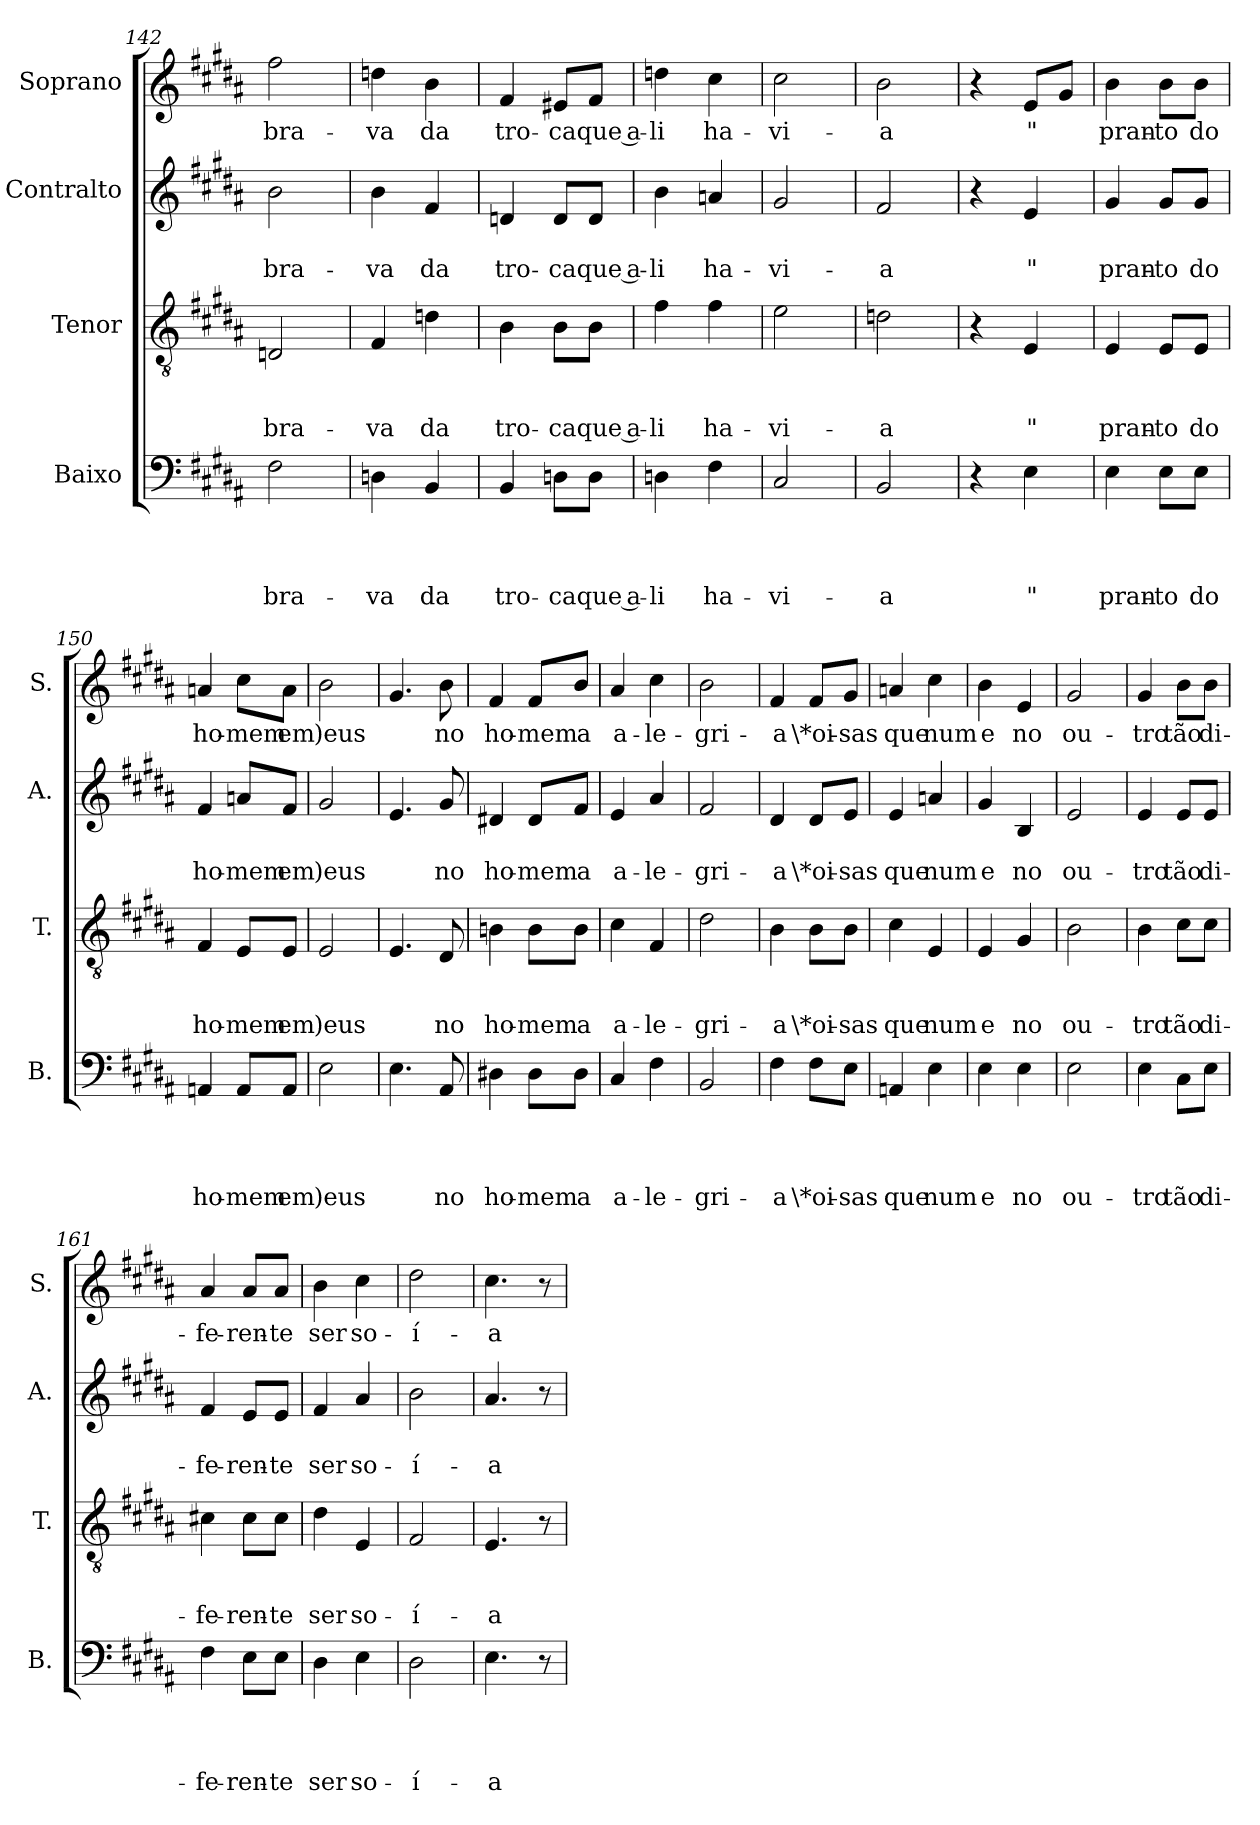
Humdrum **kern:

**kern	**text	**text	**text	**text	**kern	**text	**text	**text	**kern	**text	**text	**kern	**text
*part4	*part4	*part4	*part4	*part4	*part3	*part3	*part3	*part3	*part2	*part2	*part2	*part1	*part1
*staff4	*staff4	*staff4	*staff4	*staff4	*staff3	*staff3	*staff3	*staff3	*staff2	*staff2	*staff2	*staff1	*staff1
*I"Baixo	*	*	*	*	*I"Tenor	*	*	*	*I"Contralto	*	*	*I"Soprano	*
*I'B.	*	*	*	*	*I'T.	*	*	*	*I'A.	*	*	*I'S.	*
*clefF4	*	*	*	*	*clefGv2	*	*	*	*clefG2	*	*	*clefG2	*
*k[f#c#g#d#a#]	*	*	*	*	*k[f#c#g#d#a#]	*	*	*	*k[f#c#g#d#a#]	*	*	*k[f#c#g#d#a#]	*
*B:	*	*	*	*	*B:	*	*	*	*B:	*	*	*B:	*
=142	=142	=142	=142	=142	=142	=142	=142	=142	=142	=142	=142	=142	=142
!	!	!	!	!LO:LY:b	!	!	!	!LO:LY:b	!	!	!LO:LY:b	!	!LO:LY:b
2F#\	.	.	.	-bra-	2Dn/	.	.	-bra-	2b\	.	-bra-	2ff#\	-bra-
=143	=143	=143	=143	=143	=143	=143	=143	=143	=143	=143	=143	=143	=143
!	!	!	!	!LO:LY:b	!	!	!	!LO:LY:b	!	!	!LO:LY:b	!	!LO:LY:b
4Dn\	.	.	.	-va	4F#/	.	.	-va	4b\	.	-va	4ddn\	-va
!	!	!	!	!LO:LY:b	!	!	!	!LO:LY:b	!	!	!LO:LY:b	!	!LO:LY:b
4BB/	.	.	.	da	4dn\	.	.	da	4f#/	.	da	4b\	da
=144	=144	=144	=144	=144	=144	=144	=144	=144	=144	=144	=144	=144	=144
!	!	!	!	!LO:LY:b	!	!	!	!LO:LY:b	!	!	!LO:LY:b	!	!LO:LY:b
4BB/	.	.	.	tro-	4B\	.	.	tro-	4dn/	.	tro-	4f#/	tro-
!	!	!	!	!LO:LY:b	!	!	!	!LO:LY:b	!	!	!LO:LY:b	!	!LO:LY:b
8Dn\L	.	.	.	-ca	8B\L	.	.	-ca	8d/L	.	-ca	8e#X/L	-ca
!	!	!	!	!LO:LY:b:rj	!	!	!	!LO:LY:b:rj	!	!	!LO:LY:b:rj	!	!LO:LY:b:rj
8D\J	.	.	.	que a-	8B\J	.	.	que a-	8d/J	.	que a-	8f#/J	que a-
=145	=145	=145	=145	=145	=145	=145	=145	=145	=145	=145	=145	=145	=145
!	!	!	!	!LO:LY:b	!	!	!	!LO:LY:b	!	!	!LO:LY:b	!	!LO:LY:b
4Dn\	.	.	.	-li	4f#\	.	.	-li	4b\	.	-li	4ddn\	-li
!	!	!	!	!LO:LY:b	!	!	!	!LO:LY:b	!	!	!LO:LY:b	!	!LO:LY:b
4F#\	.	.	.	ha-	4f#\	.	.	ha-	4an/	.	ha-	4cc#\	ha-
=146	=146	=146	=146	=146	=146	=146	=146	=146	=146	=146	=146	=146	=146
!	!	!	!	!LO:LY:b	!	!	!	!LO:LY:b	!	!	!LO:LY:b	!	!LO:LY:b
2C#/	.	.	.	-vi-	2e\	.	.	-vi-	2g#/	.	-vi-	2cc#\	-vi-
=147	=147	=147	=147	=147	=147	=147	=147	=147	=147	=147	=147	=147	=147
!	!	!	!	!LO:LY:b	!	!	!	!LO:LY:b	!	!	!LO:LY:b	!	!LO:LY:b
2BB/	.	.	.	-a	2dn\	.	.	-a	2f#/	.	-a	2b\	-a
!!LO:PB:g=z
=148	=148	=148	=148	=148	=148	=148	=148	=148	=148	=148	=148	=148	=148
4r	.	.	.	.	4r	.	.	.	4r	.	.	4r	.
!	!	!	!	!LO:LY:b	!	!	!	!LO:LY:b	!	!	!LO:LY:b	!	!LO:LY:b
4E\	.	.	.	"	4E/	.	.	"	4e/	.	"	8e/L	"
.	.	.	.	.	.	.	.	.	.	.	.	8g#/J	.
=149	=149	=149	=149	=149	=149	=149	=149	=149	=149	=149	=149	=149	=149
!	!	!	!	!LO:LY:b	!	!	!	!LO:LY:b	!	!	!LO:LY:b	!	!LO:LY:b
4E\	.	.	.	pran-	4E/	.	.	pran-	4g#/	.	pran-	4b\	pran-
!	!	!	!	!LO:LY:b	!	!	!	!LO:LY:b	!	!	!LO:LY:b	!	!LO:LY:b
8E\L	.	.	.	-to	8E/L	.	.	-to	8g#/L	.	-to	8b\L	-to
!	!	!	!	!LO:LY:b	!	!	!	!LO:LY:b	!	!	!LO:LY:b	!	!LO:LY:b
8E\J	.	.	.	do	8E/J	.	.	do	8g#/J	.	do	8b\J	do
=150	=150	=150	=150	=150	=150	=150	=150	=150	=150	=150	=150	=150	=150
!	!	!	!	!LO:LY:b	!	!	!	!LO:LY:b	!	!	!LO:LY:b	!	!LO:LY:b
4AAn/	.	.	.	ho-	4F#/	.	.	ho-	4f#/	.	ho-	4an/	ho-
!	!	!	!	!LO:LY:b	!	!	!	!LO:LY:b	!	!	!LO:LY:b	!	!LO:LY:b
8AA/L	.	.	.	-mem	8E/L	.	.	-mem	8an/L	.	-mem	8cc#\L	-mem
!	!	!	!	!LO:LY:b	!	!	!	!LO:LY:b	!	!	!LO:LY:b	!	!LO:LY:b
8AA/J	.	.	.	em	8E/J	.	.	em	8f#/J	.	em	8a\J	em
=151	=151	=151	=151	=151	=151	=151	=151	=151	=151	=151	=151	=151	=151
!	!	!	!	!LO:LY:b	!	!	!	!LO:LY:b	!	!	!LO:LY:b	!	!LO:LY:b
2E\	.	.	.	)eus	2E/	.	.	)eus	2g#/	.	)eus	2b\	)eus
=152	=152	=152	=152	=152	=152	=152	=152	=152	=152	=152	=152	=152	=152
4.E\	.	.	.	.	4.E/	.	.	.	4.e/	.	.	4.g#/	.
!	!	!	!	!LO:LY:b	!	!	!	!LO:LY:b	!	!	!LO:LY:b	!	!LO:LY:b
8AA#/	.	.	.	no	8D#/	.	.	no	8g#/	.	no	8b\	no
=153	=153	=153	=153	=153	=153	=153	=153	=153	=153	=153	=153	=153	=153
!	!	!	!	!LO:LY:b	!	!	!	!LO:LY:b	!	!	!LO:LY:b	!	!LO:LY:b
4D#X\	.	.	.	ho-	4Bn\	.	.	ho-	4d#X/	.	ho-	4f#/	ho-
!	!	!	!	!LO:LY:b	!	!	!	!LO:LY:b	!	!	!LO:LY:b	!	!LO:LY:b
8D#\L	.	.	.	-mem	8B\L	.	.	-mem	8d#/L	.	-mem	8f#/L	-mem
!	!	!	!	!LO:LY:b	!	!	!	!LO:LY:b	!	!	!LO:LY:b	!	!LO:LY:b
8D#\J	.	.	.	a	8B\J	.	.	a	8f#/J	.	a	8b/J	a
=154	=154	=154	=154	=154	=154	=154	=154	=154	=154	=154	=154	=154	=154
!	!	!	!	!LO:LY:b	!	!	!	!LO:LY:b	!	!	!LO:LY:b	!	!LO:LY:b
4C#/	.	.	.	a-	4c#\	.	.	a-	4e/	.	a-	4a#/	a-
!	!	!	!	!LO:LY:b	!	!	!	!LO:LY:b	!	!	!LO:LY:b	!	!LO:LY:b
4F#\	.	.	.	-le-	4F#/	.	.	-le-	4a#/	.	-le-	4cc#\	-le-
=155	=155	=155	=155	=155	=155	=155	=155	=155	=155	=155	=155	=155	=155
!	!	!	!	!LO:LY:b	!	!	!	!LO:LY:b	!	!	!LO:LY:b	!	!LO:LY:b
2BB/	.	.	.	-gri-	2d#\	.	.	-gri-	2f#/	.	-gri-	2b\	-gri-
=156	=156	=156	=156	=156	=156	=156	=156	=156	=156	=156	=156	=156	=156
!	!	!	!	!LO:LY:b	!	!	!	!LO:LY:b	!	!	!LO:LY:b	!	!LO:LY:b
4F#\	.	.	.	-a	4B\	.	.	-a	4d#/	.	-a	4f#/	-a
!	!	!	!	!LO:LY:b	!	!	!	!LO:LY:b	!	!	!LO:LY:b	!	!LO:LY:b
8F#\L	.	.	.	\*oi-	8B\L	.	.	\*oi-	8d#/L	.	\*oi-	8f#/L	\*oi-
!	!	!	!	!LO:LY:b	!	!	!	!LO:LY:b	!	!	!LO:LY:b	!	!LO:LY:b
8E\J	.	.	.	-sas	8B\J	.	.	-sas	8e/J	.	-sas	8g#/J	-sas
!!LO:PB:g=z
=157	=157	=157	=157	=157	=157	=157	=157	=157	=157	=157	=157	=157	=157
!	!	!	!	!LO:LY:b	!	!	!	!LO:LY:b	!	!	!LO:LY:b	!	!LO:LY:b
4AAn/	.	.	.	que	4c#\	.	.	que	4e/	.	que	4an/	que
!	!	!	!	!LO:LY:b	!	!	!	!LO:LY:b	!	!	!LO:LY:b	!	!LO:LY:b
4E\	.	.	.	num	4E/	.	.	num	4an/	.	num	4cc#\	num
=158	=158	=158	=158	=158	=158	=158	=158	=158	=158	=158	=158	=158	=158
!	!	!	!	!LO:LY:b	!	!	!	!LO:LY:b	!	!	!LO:LY:b	!	!LO:LY:b
4E\	.	.	.	e	4E/	.	.	e	4g#/	.	e	4b\	e
!	!	!	!	!LO:LY:b	!	!	!	!LO:LY:b	!	!	!LO:LY:b	!	!LO:LY:b
4E\	.	.	.	no	4G#/	.	.	no	4B/	.	no	4e/	no
=159	=159	=159	=159	=159	=159	=159	=159	=159	=159	=159	=159	=159	=159
!	!	!	!	!LO:LY:b	!	!	!	!LO:LY:b	!	!	!LO:LY:b	!	!LO:LY:b
2E\	.	.	.	ou-	2B\	.	.	ou-	2e/	.	ou-	2g#/	ou-
=160	=160	=160	=160	=160	=160	=160	=160	=160	=160	=160	=160	=160	=160
!	!	!	!	!LO:LY:b	!	!	!	!LO:LY:b	!	!	!LO:LY:b	!	!LO:LY:b
4E\	.	.	.	-tro	4B\	.	.	-tro	4e/	.	-tro	4g#/	-tro
!	!	!	!	!LO:LY:b	!	!	!	!LO:LY:b	!	!	!LO:LY:b	!	!LO:LY:b
8C#\L	.	.	.	tão	8c#\L	.	.	tão	8e/L	.	tão	8b\L	tão
!	!	!	!	!LO:LY:b	!	!	!	!LO:LY:b	!	!	!LO:LY:b	!	!LO:LY:b
8E\J	.	.	.	di-	8c#\J	.	.	di-	8e/J	.	di-	8b\J	di-
=161	=161	=161	=161	=161	=161	=161	=161	=161	=161	=161	=161	=161	=161
!	!	!	!	!LO:LY:b	!	!	!	!LO:LY:b	!	!	!LO:LY:b	!	!LO:LY:b
4F#\	.	.	.	-fe-	4c#X\	.	.	-fe-	4f#/	.	-fe-	4a#/	-fe-
!	!	!	!	!LO:LY:b	!	!	!	!LO:LY:b	!	!	!LO:LY:b	!	!LO:LY:b
8E\L	.	.	.	-ren-	8c#\L	.	.	-ren-	8e/L	.	-ren-	8a#/L	-ren-
!	!	!	!	!LO:LY:b	!	!	!	!LO:LY:b	!	!	!LO:LY:b	!	!LO:LY:b
8E\J	.	.	.	-te	8c#\J	.	.	-te	8e/J	.	-te	8a#/J	-te
=162	=162	=162	=162	=162	=162	=162	=162	=162	=162	=162	=162	=162	=162
!	!	!	!	!LO:LY:b	!	!	!	!LO:LY:b	!	!	!LO:LY:b	!	!LO:LY:b
4D#\	.	.	.	ser	4d#\	.	.	ser	4f#/	.	ser	4b\	ser
!	!	!	!	!LO:LY:b	!	!	!	!LO:LY:b	!	!	!LO:LY:b	!	!LO:LY:b
4E\	.	.	.	so-	4E/	.	.	so-	4a#/	.	so-	4cc#\	so-
=163	=163	=163	=163	=163	=163	=163	=163	=163	=163	=163	=163	=163	=163
!	!	!	!	!LO:LY:b	!	!	!	!LO:LY:b	!	!	!LO:LY:b	!	!LO:LY:b
2D#\	.	.	.	-í-	2F#/	.	.	-í-	2b\	.	-í-	2dd#\	-í-
=164	=164	=164	=164	=164	=164	=164	=164	=164	=164	=164	=164	=164	=164
!	!	!	!	!LO:LY:b	!	!	!	!LO:LY:b	!	!	!LO:LY:b	!	!LO:LY:b
4.E\	.	.	.	-a	4.E/	.	.	-a	4.a#/	.	-a	4.cc#\	-a
8r	.	.	.	.	8r	.	.	.	8r	.	.	8r	.
=	=	=	=	=	=	=	=	=	=	=	=	=	=
*-	*-	*-	*-	*-	*-	*-	*-	*-	*-	*-	*-	*-	*-
